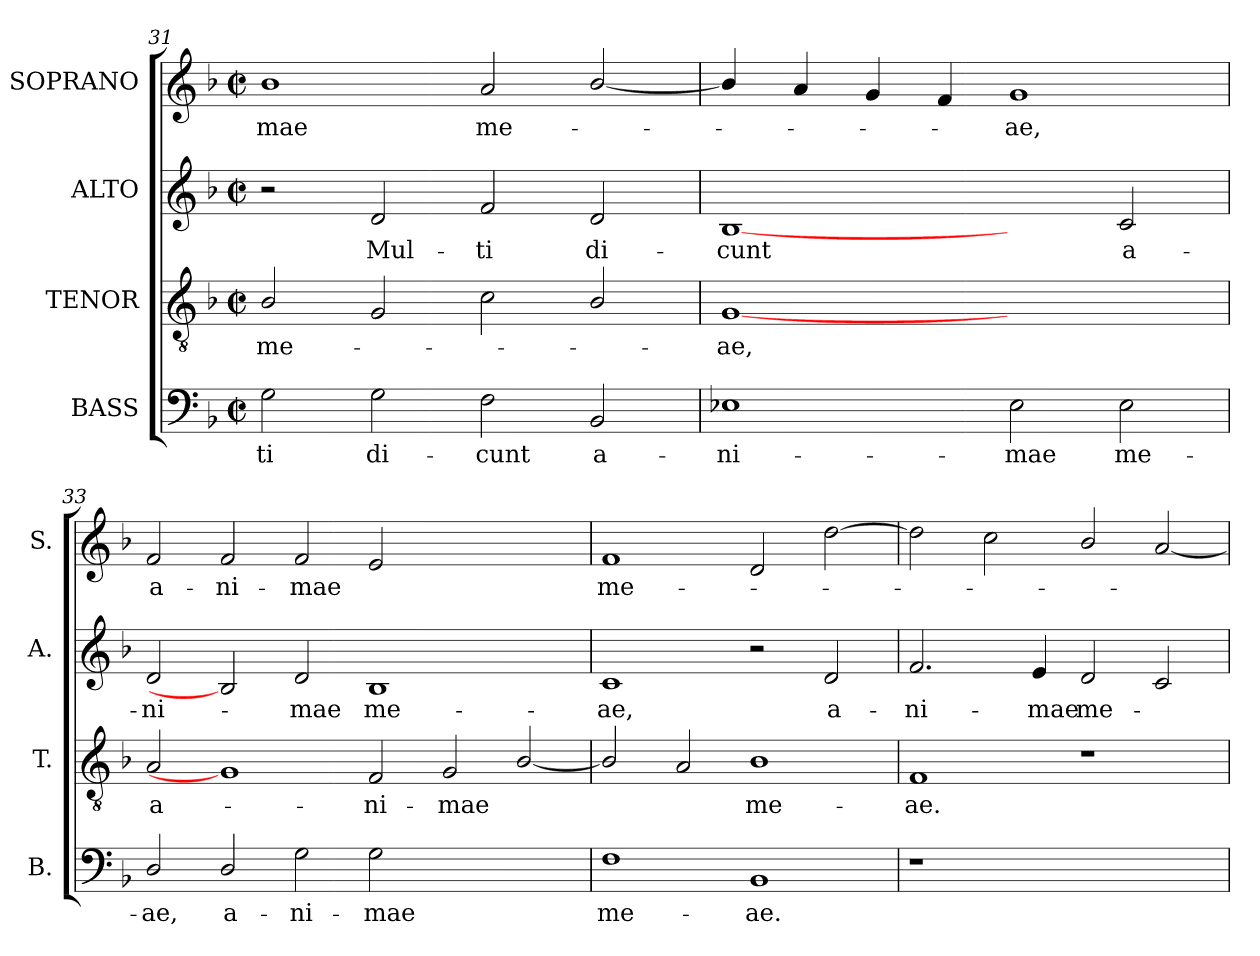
**kern	**text	**kern	**text	**kern	**text	**kern	**text
*part4	*part4	*part3	*part3	*part2	*part2	*part1	*part1
*staff4	*staff4	*staff3	*staff3	*staff2	*staff2	*staff1	*staff1
*I"BASS	*	*I"TENOR	*	*I"ALTO	*	*I"SOPRANO	*
*I'B.	*	*I'T.	*	*I'A.	*	*I'S.	*
*clefF4	*	*clefGv2	*	*clefG2	*	*clefG2	*
*	*	*ITrd7c12	*	*	*	*	*
*k[b-]	*	*k[b-]	*	*k[b-]	*	*k[b-]	*
*F:	*	*F:	*	*F:	*	*F:	*
*M2/2	*	*M2/2	*	*M2/2	*	*M2/2	*
*met(c|)	*	*met(c|)	*	*met(c|)	*	*met(c|)	*
=31	=31	=31	=31	=31	=31	=31	=31
!	!LO:LY:b:color=#000000	!	!	!	!	!	!
!	!	!	!LO:LY:b:color=#000000	!	!	!	!
!	!	!	!	!	!	!	!LO:LY:b:color=#000000
2Gi\	-ti	2BB-i/	me-	2r	.	1b-i	-mae
!	!LO:LY:b:color=#000000	!	!	!	!	!	!
!	!	!	!	!	!LO:LY:b:color=#000000	!	!
2Gi\	di-	2GGi/	.	2di/	Mul-	.	.
!	!LO:LY:b:color=#000000	!	!	!	!	!	!
!	!	!	!	!	!LO:LY:b:color=#000000	!	!
!	!	!	!	!	!	!	!LO:LY:b:color=#000000
2Fi\	-cunt	2Ci\	.	2fi/	-ti	2ai/	me-
!	!LO:LY:b:color=#000000	!	!	!	!	!	!
!	!	!	!	!	!LO:LY:b:color=#000000	!	!
2BB-i/	a-	2BB-i/	.	2di/	di-	[2b-i/	.
=32	=32	=32	=32	=32	=32	=32	=32
!	!LO:LY:b:color=#000000	!	!	!	!	!	!
!	!	!	!LO:LY:b:color=#000000	!	!	!	!
!	!	!	!	!	!LO:LY:b:color=#000000	!	!
1E-Xi	-ni-	[1GGi	-ae,	[1B-i	-cunt	4b-i/]	.
.	.	.	.	.	.	4ai/	.
.	.	.	.	.	.	4gi/	.
.	.	.	.	.	.	4fi/	.
!	!LO:LY:b:color=#000000	!	!	!	!	!	!
!	!	!	!	!	!	!	!LO:LY:b:color=#000000
2E-i\	-mae	1ryy	.	2ryy	.	1gi	-ae,
!	!LO:LY:b:color=#000000	!	!	!	!	!	!
!	!	!	!	!	!LO:LY:b:color=#000000	!	!
2E-i\	me-	.	.	2ci/	a-	.	.
=33	=33	=33	=33	=33	=33	=33	=33
!	!LO:LY:b:color=#000000	!	!	!	!	!	!
!	!	!	!LO:LY:b:color=#000000	!	!	!	!
!	!	!	!	!	!LO:LY:b:color=#000000	!	!
!	!	!	!	!	!	!	!LO:LY:b:color=#000000
2Di/	-ae,	2AAi/	a-	2di/	-ni-	2fi/	a-
!	!LO:LY:b:color=#000000	!	!	!	!	!	!
!	!	!	!	!	!	!	!LO:LY:b:color=#000000
2Di/	a-	1GGi]	.	2B-i]	.	2fi/	-ni-
!	!LO:LY:b:color=#000000	!	!	!	!	!	!
!	!	!	!	!	!LO:LY:b:color=#000000	!	!
!	!	!	!	!	!	!	!LO:LY:b:color=#000000
2Gi\	-ni-	.	.	2di/	-mae	2fi/	-mae
!	!LO:LY:b:color=#000000	!	!	!	!	!	!
!	!	!	!LO:LY:b:color=#000000	!	!	!	!
!	!	!	!	!	!LO:LY:b:color=#000000	!	!
2Gi\	-mae	2FFi/	-ni-	1B-i	me-	2ei/	.
!	!	!	!LO:LY:b:color=#000000	!	!	!	!
1ryy	.	2GGi/	-mae	.	.	1ryy	.
.	.	[2BB-i/	.	2ryy	.	.	.
=34	=34	=34	=34	=34	=34	=34	=34
!	!LO:LY:b:color=#000000	!	!	!	!	!	!
!	!	!	!	!	!LO:LY:b:color=#000000	!	!
!	!	!	!	!	!	!	!LO:LY:b:color=#000000
1Fi	me-	2BB-i/]	.	1ci	-ae,	1fi	me-
.	.	2AAi/	.	.	.	.	.
!	!LO:LY:b:color=#000000	!	!	!	!	!	!
!	!	!	!LO:LY:b:color=#000000	!	!	!	!
1BB-i	-ae.	1BB-i	me-	2r	.	2di/	.
!	!	!	!	!	!LO:LY:b:color=#000000	!	!
.	.	.	.	2di/	a-	[2ddi\	.
!!LO:LB:g=z
=35	=35	=35	=35	=35	=35	=35	=35
!LO:N:vis=1	!	!	!	!	!	!	!
!	!	!	!LO:LY:b:color=#000000	!	!	!	!
!	!	!	!	!	!LO:LY:b:color=#000000	!	!
1r	.	1FFi	-ae.	2.fi/	-ni-	2ddi\]	.
.	.	.	.	.	.	2cci\	.
!	!	!	!	!	!LO:LY:b:color=#000000	!	!
.	.	.	.	4ei/	-mae	.	.
!	!	!	!	!	!LO:LY:b:color=#000000	!	!
1ryy	.	1r	.	2di/	me-	2b-i/	.
.	.	.	.	2ci/	.	[2ai/	.
=	=	=	=	=	=	=	=
*-	*-	*-	*-	*-	*-	*-	*-
